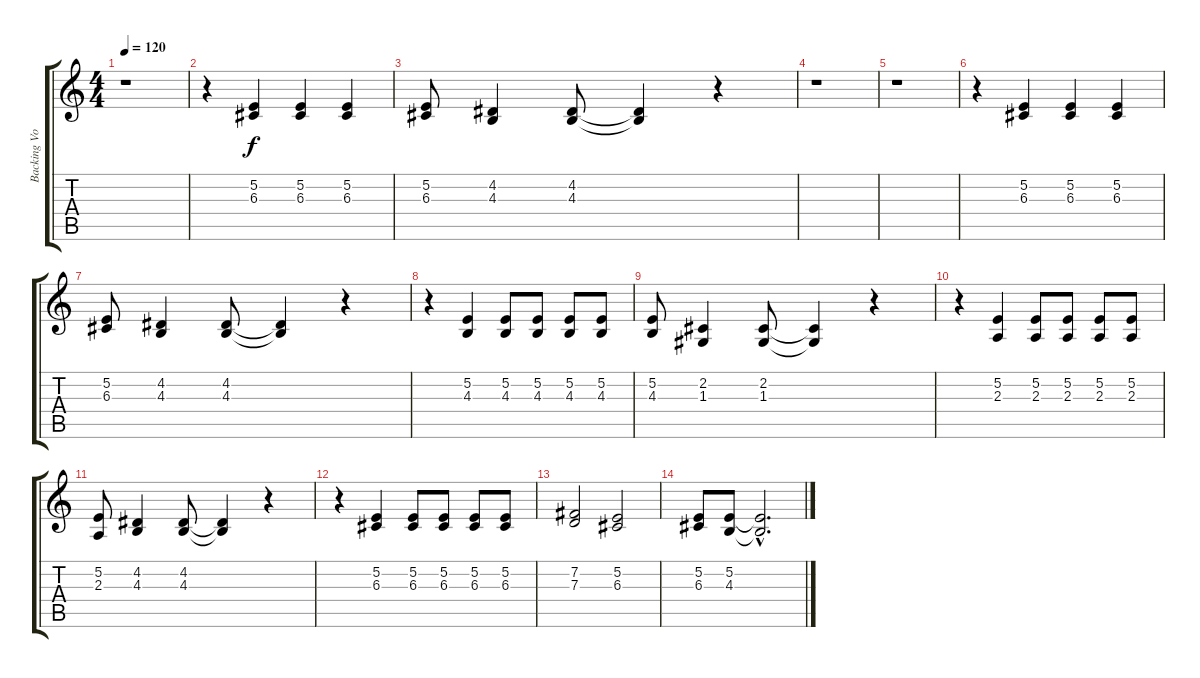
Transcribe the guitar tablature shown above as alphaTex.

\track ("Backing Vocal" "Backing Vo") {instrument oboe}
\staff {score tabs}
\tuning (E4 B3 G3 D3 A2 E2) {hide}
\ts (4 4)
\tempo 120
\clef g2
\ks c
r.1{dy f} |
r.4 (5.2 6.3).4 (5.2 6.3).4 (5.2 6.3).4 |
(5.2 6.3).8 (4.2 4.3).4 (4.2 4.3).8 (4.2{t} 4.3{t}).4 r.4 |
r.1 |
r.1 |
r.4 (5.2 6.3).4 (5.2 6.3).4 (5.2 6.3).4 |
(5.2 6.3).8 (4.2 4.3).4 (4.2 4.3).8 (4.2{t} 4.3{t}).4 r.4 |
r.4 (5.2 4.3).4 (5.2 4.3).8 (5.2 4.3).8 (5.2 4.3).8 (5.2 4.3).8 |
(5.2 4.3).8 (2.2 1.3).4 (2.2 1.3).8 (2.2{t} 1.3{t}).4 r.4 |
r.4 (5.2 2.3).4 (5.2 2.3).8 (5.2 2.3).8 (5.2 2.3).8 (5.2 2.3).8 |
(5.2 2.3).8 (4.2 4.3).4 (4.2 4.3).8 (4.2{t} 4.3{t}).4 r.4 |
r.4 (5.2 6.3).4 (5.2 6.3).8 (5.2 6.3).8 (5.2 6.3).8 (5.2 6.3).8 |
(7.2 7.3).2 (5.2 6.3).2 |
(5.2 6.3).8 (5.2 4.3).8 (5.2{hac t} 4.3{hac t}).2{d}
